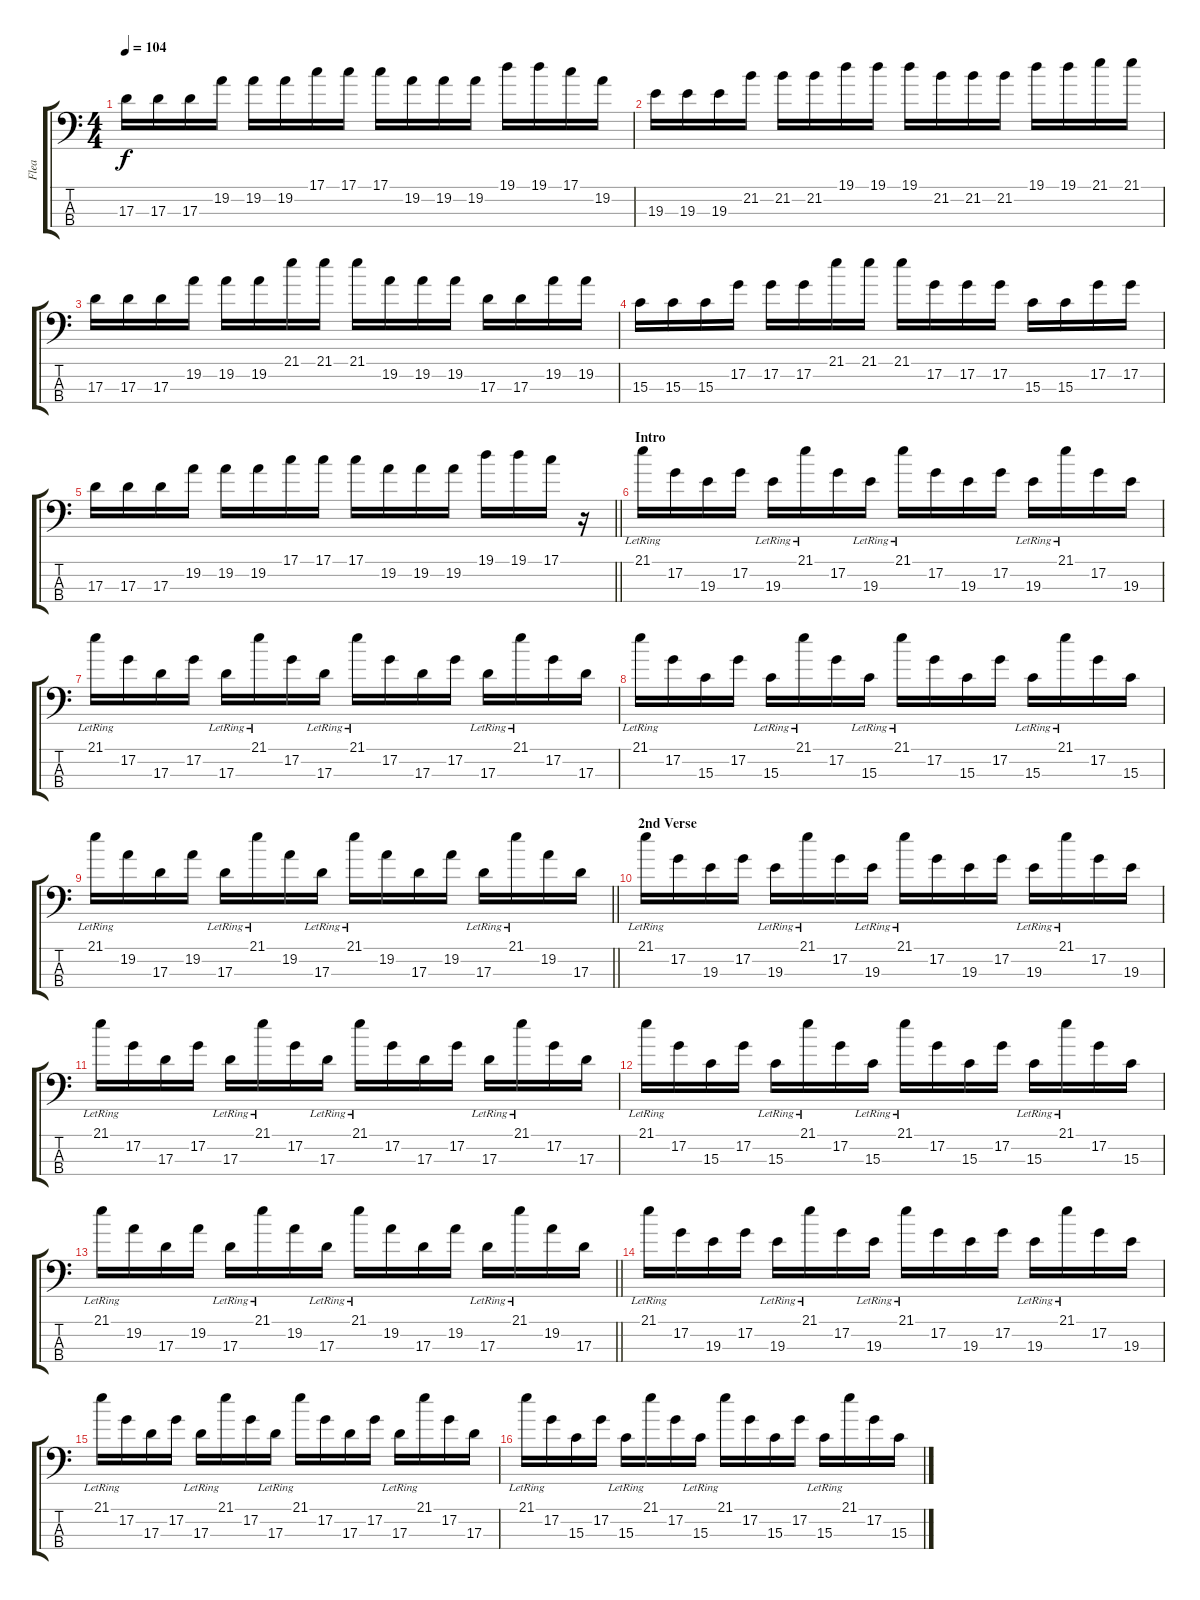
\track ("Flea" "Flea") {instrument electricbassfinger}
\staff {score tabs}
\tuning (G2 D2 A1 E1) {hide}
\ts (4 4)
\tempo 104
\clef f4
\ks c
17.3.16{dy f} 17.3.16 17.3.16 19.2.16 19.2.16 19.2.16 17.1.16 17.1.16 17.1.16 19.2.16 19.2.16 19.2.16 19.1.16 19.1.16 17.1.16 19.2.16 |
19.3.16 19.3.16 19.3.16 21.2.16 21.2.16 21.2.16 19.1.16 19.1.16 19.1.16 21.2.16 21.2.16 21.2.16 19.1.16 19.1.16 21.1.16 21.1.16 |
17.3.16 17.3.16 17.3.16 19.2.16 19.2.16 19.2.16 21.1.16 21.1.16 21.1.16 19.2.16 19.2.16 19.2.16 17.3.16 17.3.16 19.2.16 19.2.16 |
15.3.16 15.3.16 15.3.16 17.2.16 17.2.16 17.2.16 21.1.16 21.1.16 21.1.16 17.2.16 17.2.16 17.2.16 15.3.16 15.3.16 17.2.16 17.2.16 |
\barLineRight lightlight
17.3.16 17.3.16 17.3.16 19.2.16 19.2.16 19.2.16 17.1.16 17.1.16 17.1.16 19.2.16 19.2.16 19.2.16 19.1.16 19.1.16 17.1.16 r.16 |
\section ("" "Intro")
21.1{lr}.16 17.2.16 19.3.16 17.2.16 19.3{lr}.16 21.1{lr}.16 17.2.16 19.3{lr}.16 21.1{lr}.16 17.2.16 19.3.16 17.2.16 19.3{lr}.16 21.1{lr}.16 17.2.16 19.3.16 |
21.1{lr}.16 17.2.16 17.3.16 17.2.16 17.3{lr}.16 21.1{lr}.16 17.2.16 17.3{lr}.16 21.1{lr}.16 17.2.16 17.3.16 17.2.16 17.3{lr}.16 21.1{lr}.16 17.2.16 17.3.16 |
21.1{lr}.16 17.2.16 15.3.16 17.2.16 15.3{lr}.16 21.1{lr}.16 17.2.16 15.3{lr}.16 21.1{lr}.16 17.2.16 15.3.16 17.2.16 15.3{lr}.16 21.1{lr}.16 17.2.16 15.3.16 |
\barLineRight lightlight
21.1{lr}.16 19.2.16 17.3.16 19.2.16 17.3{lr}.16 21.1{lr}.16 19.2.16 17.3{lr}.16 21.1{lr}.16 19.2.16 17.3.16 19.2.16 17.3{lr}.16 21.1{lr}.16 19.2.16 17.3.16 |
\section ("" "2nd Verse")
21.1{lr}.16 17.2.16 19.3.16 17.2.16 19.3{lr}.16 21.1{lr}.16 17.2.16 19.3{lr}.16 21.1{lr}.16 17.2.16 19.3.16 17.2.16 19.3{lr}.16 21.1{lr}.16 17.2.16 19.3.16 |
21.1{lr}.16 17.2.16 17.3.16 17.2.16 17.3{lr}.16 21.1{lr}.16 17.2.16 17.3{lr}.16 21.1{lr}.16 17.2.16 17.3.16 17.2.16 17.3{lr}.16 21.1{lr}.16 17.2.16 17.3.16 |
21.1{lr}.16 17.2.16 15.3.16 17.2.16 15.3{lr}.16 21.1{lr}.16 17.2.16 15.3{lr}.16 21.1{lr}.16 17.2.16 15.3.16 17.2.16 15.3{lr}.16 21.1{lr}.16 17.2.16 15.3.16 |
\barLineRight lightlight
21.1{lr}.16 19.2.16 17.3.16 19.2.16 17.3{lr}.16 21.1{lr}.16 19.2.16 17.3{lr}.16 21.1{lr}.16 19.2.16 17.3.16 19.2.16 17.3{lr}.16 21.1{lr}.16 19.2.16 17.3.16 |
21.1{lr}.16 17.2.16 19.3.16 17.2.16 19.3{lr}.16 21.1{lr}.16 17.2.16 19.3{lr}.16 21.1{lr}.16 17.2.16 19.3.16 17.2.16 19.3{lr}.16 21.1{lr}.16 17.2.16 19.3.16 |
21.1{lr}.16 17.2.16 17.3.16 17.2.16 17.3{lr}.16 21.1{lr}.16 17.2.16 17.3{lr}.16 21.1{lr}.16 17.2.16 17.3.16 17.2.16 17.3{lr}.16 21.1{lr}.16 17.2.16 17.3.16 |
21.1{lr}.16 17.2.16 15.3.16 17.2.16 15.3{lr}.16 21.1{lr}.16 17.2.16 15.3{lr}.16 21.1{lr}.16 17.2.16 15.3.16 17.2.16 15.3{lr}.16 21.1{lr}.16 17.2.16 15.3.16
